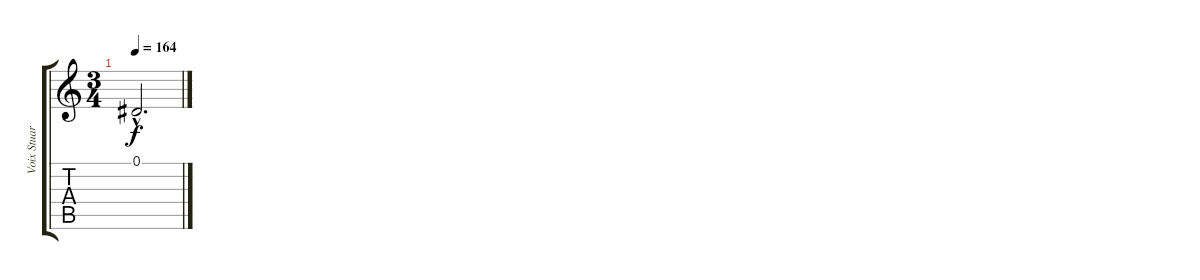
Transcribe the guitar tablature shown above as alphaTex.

\track ("Voix Stuart" "Voix Stuar") {instrument lead8bassandlead}
\staff {score tabs}
\tuning (Eb4 Bb3 Gb3 Db3 Ab2 Eb2) {hide}
\ts (3 4)
\tempo 164
\clef g2
\ks c
0.1{hac t}.2{d dy f}
